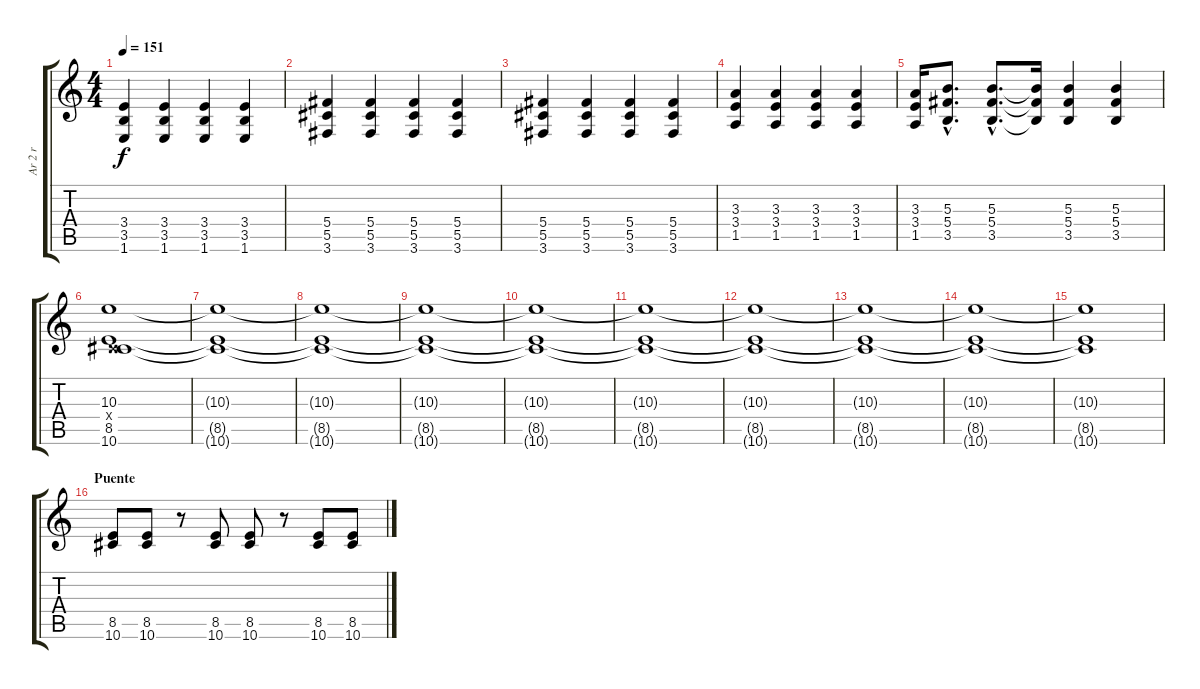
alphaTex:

\track ("Ar 2 r" "Ar 2 r") {instrument overdrivenguitar}
\staff {score tabs}
\tuning (Eb4 Bb3 Gb3 Db3 Ab2 Eb2) {hide}
\ts (4 4)
\tempo 151
\clef g2
\ks c
(3.4 3.5 1.6).4{dy f} (3.4 3.5 1.6).4 (3.4 3.5 1.6).4 (3.4 3.5 1.6).4 |
(5.4 5.5 3.6).4 (5.4 5.5 3.6).4 (5.4 5.5 3.6).4 (5.4 5.5 3.6).4 |
(5.4 5.5 3.6).4 (5.4 5.5 3.6).4 (5.4 5.5 3.6).4 (5.4 5.5 3.6).4 |
(3.3 3.4 1.5).4 (3.3 3.4 1.5).4 (3.3 3.4 1.5).4 (3.3 3.4 1.5).4 |
(3.3 3.4 1.5).16 (5.3{hac} 5.4{hac} 3.5{hac}).8{d} (5.3{hac} 5.4{hac} 3.5{hac}).8{d} (5.3{t} 5.4{t} 3.5{t}).16 (5.3 5.4 3.5).4 (5.3 5.4 3.5).4 |
(10.3 0.4{x} 8.5 10.6).1 |
(10.3{t} 8.5{t} 10.6{t}).1{volume 9} |
(10.3{t} 8.5{t} 10.6{t}).1 |
(10.3{t} 8.5{t} 10.6{t}).1{volume 6} |
(10.3{t} 8.5{t} 10.6{t}).1 |
(10.3{t} 8.5{t} 10.6{t}).1{volume 3} |
(10.3{t} 8.5{t} 10.6{t}).1 |
(10.3{t} 8.5{t} 10.6{t}).1{volume 0} |
(10.3{t} 8.5{t} 10.6{t}).1 |
(10.3{t} 8.5{t} 10.6{t}).1 |
\section ("" "Puente")
(8.5 10.6).8{volume 12} (8.5 10.6).8 r.8 (8.5 10.6).8 (8.5 10.6).8 r.8 (8.5 10.6).8 (8.5 10.6).8
